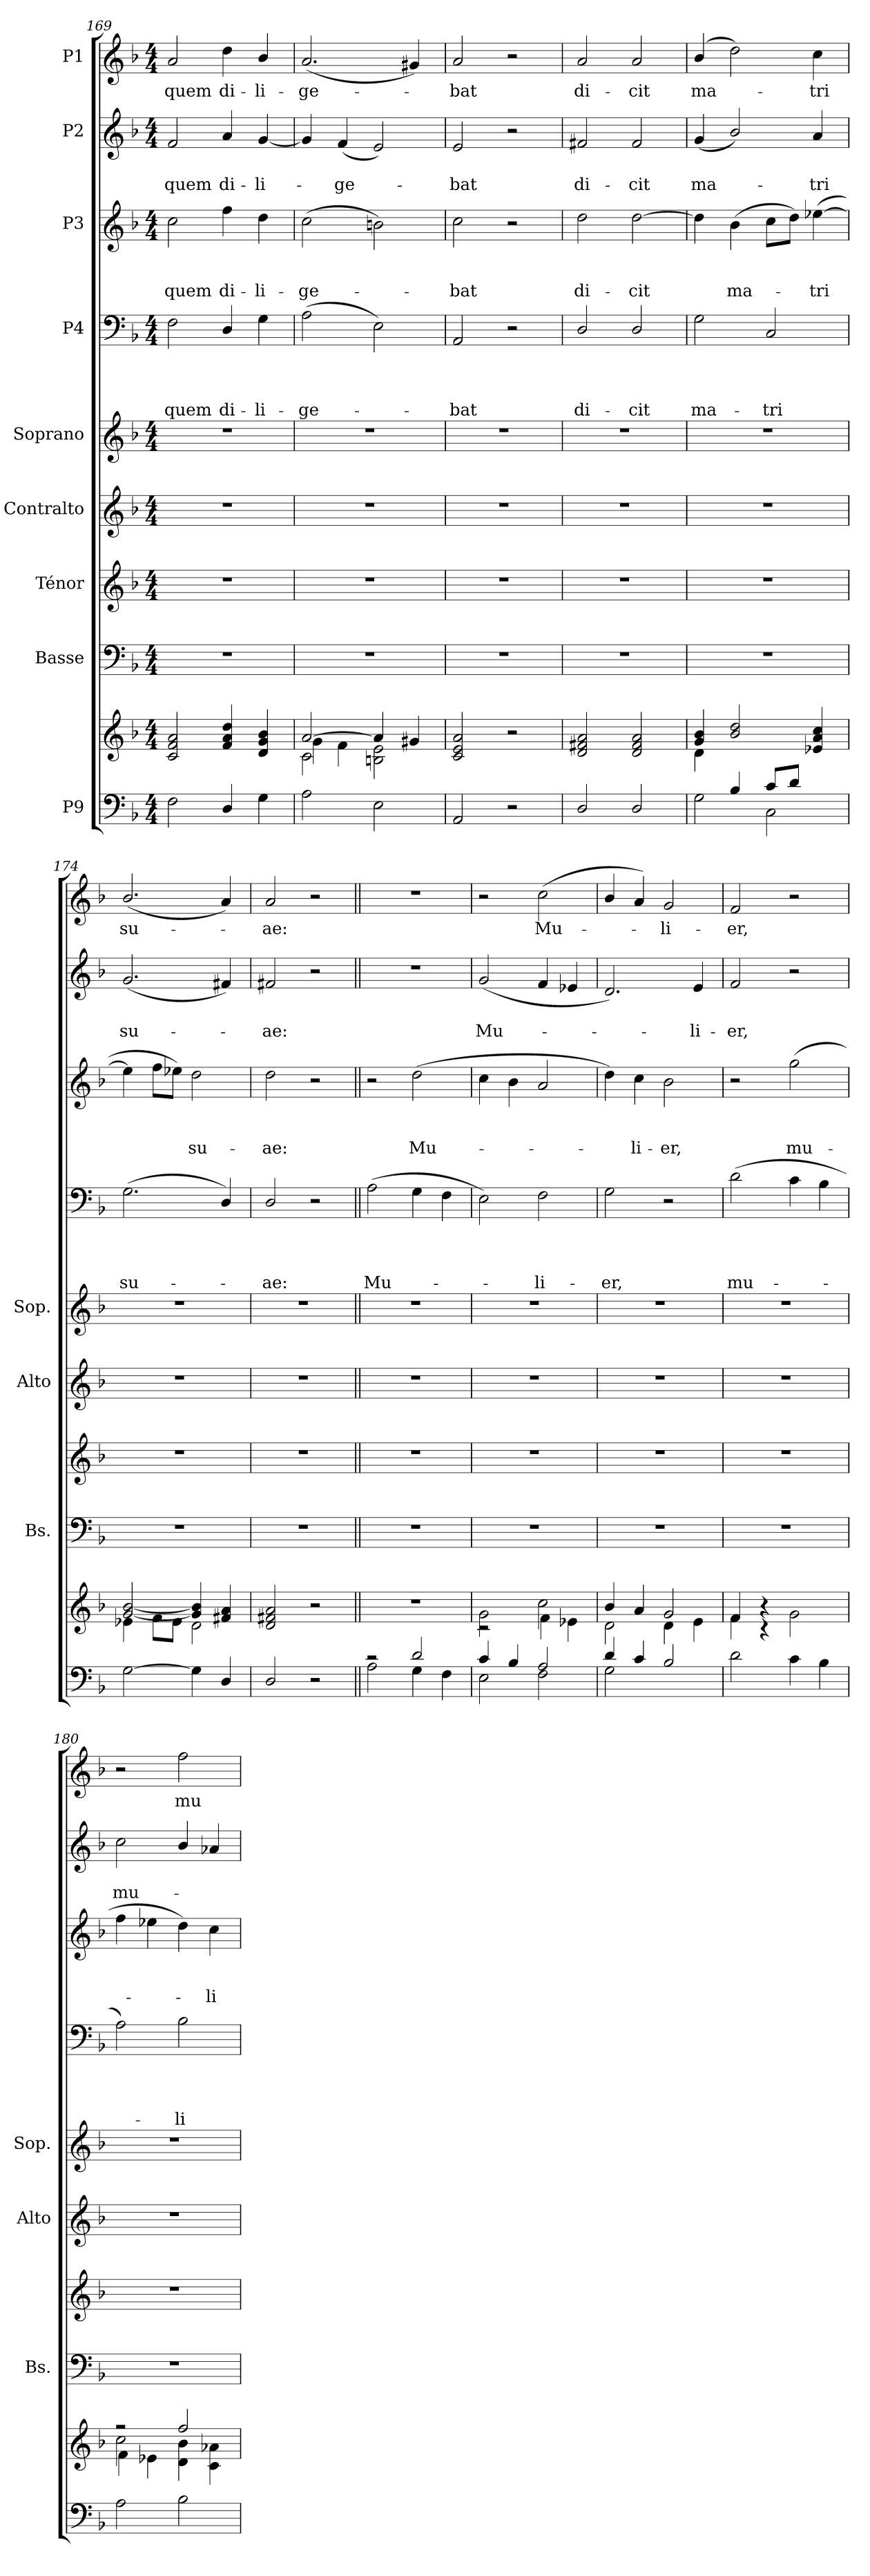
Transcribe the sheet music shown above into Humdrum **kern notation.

**kern	**kern	**kern	**kern	**kern	**kern	**kern	**text	**text	**text	**text	**kern	**text	**text	**text	**kern	**text	**text	**kern	**text
*part9	*part9	*part8	*part7	*part6	*part5	*part4	*part4	*part4	*part4	*part4	*part3	*part3	*part3	*part3	*part2	*part2	*part2	*part1	*part1
*staff10	*staff9	*staff8	*staff7	*staff6	*staff5	*staff4	*staff4	*staff4	*staff4	*staff4	*staff3	*staff3	*staff3	*staff3	*staff2	*staff2	*staff2	*staff1	*staff1
*I"P9	*	*I"Basse	*I"Ténor	*I"Contralto	*I"Soprano	*I"P4	*	*	*	*	*I"P3	*	*	*	*I"P2	*	*	*I"P1	*
*	*	*I'Bs.	*	*I'Alto	*I'Sop.	*	*	*	*	*	*	*	*	*	*	*	*	*	*
*clefF4	*clefG2	*clefF4	*clefG2	*clefG2	*clefG2	*clefF4	*	*	*	*	*clefG2	*	*	*	*clefG2	*	*	*clefG2	*
*	*	*	*ITrd7c12	*	*	*	*	*	*	*	*ITrd7c12	*	*	*	*	*	*	*	*
*k[b-]	*k[b-]	*k[b-]	*k[b-]	*k[b-]	*k[b-]	*k[b-]	*	*	*	*	*k[b-]	*	*	*	*k[b-]	*	*	*k[b-]	*
*F:	*F:	*F:	*F:	*F:	*F:	*F:	*	*	*	*	*F:	*	*	*	*F:	*	*	*F:	*
*M4/4	*M4/4	*M4/4	*M4/4	*M4/4	*M4/4	*M4/4	*	*	*	*	*M4/4	*	*	*	*M4/4	*	*	*M4/4	*
=169	=169	=169	=169	=169	=169	=169	=169	=169	=169	=169	=169	=169	=169	=169	=169	=169	=169	=169	=169
*^	*^	*	*	*	*	*	*	*	*	*	*	*	*	*	*	*	*	*	*
*	*^	*	*^	*	*	*	*	*	*	*	*	*	*	*	*	*	*	*	*	*	*
!	!	!	!	!	!	!	!	!	!	!	!	!	!	!LO:LY:b	!	!	!	!LO:LY:b	!	!	!LO:LY:b	!	!LO:LY:b
2F\	1ryy	1ryy	1ryy	1ryy	2c/ 2f/ 2a/	1r	1r	1r	1r	2F\	.	.	.	quem	2c\	.	.	quem	2f/	.	quem	2a/	quem
!	!	!	!	!	!	!	!	!	!	!	!	!	!	!LO:LY:b	!	!	!	!LO:LY:b	!	!	!LO:LY:b	!	!LO:LY:b
4D/	.	.	.	.	4f/ 4a/ 4dd/	.	.	.	.	4D/	.	.	.	di-	4f\	.	.	di-	4a/	.	di-	4dd\	di-
!	!	!	!	!	!	!	!	!	!	!	!	!	!	!LO:LY:b	!	!	!	!LO:LY:b	!	!	!LO:LY:b	!	!LO:LY:b
4G\	.	.	.	.	4d/ 4g/ 4b-/	.	.	.	.	4G\	.	.	.	-li-	4d\	.	.	-li-	[<4g/	.	-li-	4b-/	-li-
=170	=170	=170	=170	=170	=170	=170	=170	=170	=170	=170	=170	=170	=170	=170	=170	=170	=170	=170	=170	=170	=170	=170	=170
!	!	!	!	!	!	!	!	!	!	!	!	!	!	!LO:LY:b	!	!	!	!LO:LY:b	!	!	!	!	!LO:LY:b
2A\	1ryy	1ryy	[>2a/	2c\	4g\	1r	1r	1r	1r	(>2A\	.	.	.	-ge-	(>2c\	.	.	-ge-	4g/]	.	.	(<2.a/	-ge-
!	!	!	!	!	!	!	!	!	!	!	!	!	!	!	!	!	!	!	!	!	!LO:LY:b	!	!
.	.	.	.	.	4f\	.	.	.	.	.	.	.	.	.	.	.	.	.	(<4f/	.	-ge-	.	.
2E\	.	.	4a/]	4ryy	2Bn\ 2e\	.	.	.	.	2E\)	.	.	.	.	2Bn\)	.	.	.	2e/)	.	.	.	.
.	.	.	4ryy	4g#X/	.	.	.	.	.	.	.	.	.	.	.	.	.	.	.	.	.	4g#X/)	.
=171	=171	=171	=171	=171	=171	=171	=171	=171	=171	=171	=171	=171	=171	=171	=171	=171	=171	=171	=171	=171	=171	=171	=171
!	!	!	!	!	!	!	!	!	!	!	!	!	!	!LO:LY:b	!	!	!	!LO:LY:b	!	!	!LO:LY:b	!	!LO:LY:b
2AA/	1ryy	1ryy	1ryy	1ryy	2c/ 2e/ 2a/	1r	1r	1r	1r	2AA/	.	.	.	-bat	2c\	.	.	-bat	2e/	.	-bat	2a/	-bat
2r	.	.	.	.	2r	.	.	.	.	2r	.	.	.	.	2r	.	.	.	2r	.	.	2r	.
=172	=172	=172	=172	=172	=172	=172	=172	=172	=172	=172	=172	=172	=172	=172	=172	=172	=172	=172	=172	=172	=172	=172	=172
!	!	!	!	!	!	!	!	!	!	!	!	!	!	!LO:LY:b	!	!	!	!LO:LY:b	!	!	!LO:LY:b	!	!LO:LY:b
2D/	1ryy	1ryy	1ryy	1ryy	2d/ 2f#X/ 2a/	1r	1r	1r	1r	2D/	.	.	.	di-	2d\	.	.	di-	2f#X/	.	di-	2a/	di-
!	!	!	!	!	!	!	!	!	!	!	!	!	!	!LO:LY:b	!	!	!	!LO:LY:b	!	!	!LO:LY:b	!	!LO:LY:b
2D/	.	.	.	.	2d/ 2f#/ 2a/	.	.	.	.	2D/	.	.	.	-cit	[>2d\	.	.	-cit	2f#/	.	-cit	2a/	-cit
=173	=173	=173	=173	=173	=173	=173	=173	=173	=173	=173	=173	=173	=173	=173	=173	=173	=173	=173	=173	=173	=173	=173	=173
!	!	!	!	!	!	!	!	!	!	!	!	!	!	!LO:LY:b	!	!	!	!	!	!	!LO:LY:b	!	!LO:LY:b
2G\	4ryy	1ryy	1ryy	4d\	4g/ 4b-/	1r	1r	1r	1r	2G\	.	.	.	ma-	4d\]	.	.	.	(<4g/	.	ma-	(<4b-/	ma-
!	!	!	!	!	!	!	!	!	!	!	!	!	!	!	!	!	!	!LO:LY:b	!	!	!	!	!
.	4B-/	.	.	2.ryy	2b-/ 2dd/	.	.	.	.	.	.	.	.	.	(>4B-\	.	.	ma-	2b-/)	.	.	2dd\)	.
!	!	!	!	!	!	!	!	!	!	!	!	!	!	!LO:LY:b	!	!	!	!	!	!	!	!	!
8c/L	2C\	.	.	.	.	.	.	.	.	2C/	.	.	.	-tri	8c\L	.	.	.	.	.	.	.	.
8d/J	.	.	.	.	.	.	.	.	.	.	.	.	.	.	8d\J)	.	.	.	.	.	.	.	.
!	!	!	!	!	!	!	!	!	!	!	!	!	!	!	!	!	!	!LO:LY:b	!	!	!LO:LY:b	!	!LO:LY:b
4ryy	.	.	.	.	4e-X/ 4a/ 4cc/	.	.	.	.	.	.	.	.	.	(>[>4e-X\	.	.	-tri	4a/	.	-tri	4cc\	-tri
=174	=174	=174	=174	=174	=174	=174	=174	=174	=174	=174	=174	=174	=174	=174	=174	=174	=174	=174	=174	=174	=174	=174	=174
!	!	!	!	!	!	!	!	!	!	!	!	!	!	!LO:LY:b	!	!	!	!	!	!	!LO:LY:b	!	!LO:LY:b
[>2G\	1ryy	1ryy	1ryy	[>2g/ [>2b-/	4e-X\	1r	1r	1r	1r	(>2.G\	.	.	.	su-	4e-\]	.	.	.	(<2.g/	.	su-	(<2.b-/	su-
.	.	.	.	.	8f\L	.	.	.	.	.	.	.	.	.	8f\L	.	.	.	.	.	.	.	.
.	.	.	.	.	8e-\J	.	.	.	.	.	.	.	.	.	8e-X\J)	.	.	.	.	.	.	.	.
!	!	!	!	!	!	!	!	!	!	!	!	!	!	!	!	!	!	!LO:LY:b	!	!	!	!	!
4G\]	.	.	.	4g/] 4b-/]	2d\	.	.	.	.	.	.	.	.	.	2d\	.	.	su-	.	.	.	.	.
4D/	.	.	.	4f#X/ 4a/	.	.	.	.	.	4D/)	.	.	.	.	.	.	.	.	4f#X/)	.	.	4a/)	.
=175	=175	=175	=175	=175	=175	=175	=175	=175	=175	=175	=175	=175	=175	=175	=175	=175	=175	=175	=175	=175	=175	=175	=175
!	!	!	!	!	!	!	!	!	!	!	!	!	!	!LO:LY:b	!	!	!	!LO:LY:b	!	!	!LO:LY:b	!	!LO:LY:b
2D/	1ryy	1ryy	1ryy	1ryy	2d/ 2f#X/ 2a/	1r	1r	1r	1r	2D/	.	.	.	-ae:	2d\	.	.	-ae:	2f#X/	.	-ae:	2a/	-ae:
2r	.	.	.	.	2r	.	.	.	.	2r	.	.	.	.	2r	.	.	.	2r	.	.	2r	.
!!LO:PB:g=z
=176||	=176||	=176||	=176||	=176||	=176||	=176||	=176||	=176||	=176||	=176||	=176||	=176||	=176||	=176||	=176||	=176||	=176||	=176||	=176||	=176||	=176||	=176||	=176||
!	!	!	!	!	!	!	!	!	!	!	!	!	!	!LO:LY:b	!	!	!	!	!	!	!	!	!
2A\	2rc	1ryy	1ryy	1ryy	1r	1r	1r	1r	1r	(>2A\	.	.	.	Mu-	2r	.	.	.	1r	.	.	1r	.
!	!	!	!	!	!	!	!	!	!	!	!	!	!	!	!	!	!	!LO:LY:b	!	!	!	!	!
4G\	2d/	.	.	.	.	.	.	.	.	4G\	.	.	.	.	(>2d\	.	.	Mu-	.	.	.	.	.
4F\	.	.	.	.	.	.	.	.	.	4F\	.	.	.	.	.	.	.	.	.	.	.	.	.
=177	=177	=177	=177	=177	=177	=177	=177	=177	=177	=177	=177	=177	=177	=177	=177	=177	=177	=177	=177	=177	=177	=177	=177
!	!	!	!	!	!	!	!	!	!	!	!	!	!	!	!	!	!	!	!	!	!LO:LY:b	!	!
4c/	2E\	1ryy	1ryy	2rc	2g\	1r	1r	1r	1r	2E\)	.	.	.	.	4c\	.	.	.	(<2g/	.	Mu-	2r	.
4B-/	.	.	.	.	.	.	.	.	.	.	.	.	.	.	4B-\	.	.	.	.	.	.	.	.
!	!	!	!	!	!	!	!	!	!	!	!	!	!	!LO:LY:b	!	!	!	!	!	!	!	!	!LO:LY:b
2A/	2F\	.	.	2cc\	4f\	.	.	.	.	2F\	.	.	.	-li-	2A/	.	.	.	4f/	.	.	(<2cc\	Mu-
.	.	.	.	.	4e-X\	.	.	.	.	.	.	.	.	.	.	.	.	.	4e-X/	.	.	.	.
=178	=178	=178	=178	=178	=178	=178	=178	=178	=178	=178	=178	=178	=178	=178	=178	=178	=178	=178	=178	=178	=178	=178	=178
!	!	!	!	!	!	!	!	!	!	!	!	!	!	!LO:LY:b	!	!	!	!	!	!	!	!	!
4d/	2G\	1ryy	1ryy	2d\	4b-/	1r	1r	1r	1r	2G\	.	.	.	-er,	4d\)	.	.	.	2.d/)	.	.	4b-/	.
!	!	!	!	!	!	!	!	!	!	!	!	!	!	!	!	!	!	!LO:LY:b	!	!	!	!	!
4c/	.	.	.	.	4a/	.	.	.	.	.	.	.	.	.	4c\	.	.	-li-	.	.	.	4a/)	.
!	!	!	!	!	!	!	!	!	!	!	!	!	!	!	!	!	!	!LO:LY:b	!	!	!	!	!LO:LY:b
2B-/	2ryy	.	.	2g/	4d\	.	.	.	.	2r	.	.	.	.	2B-\	.	.	-er,	.	.	.	2g/	-li-
!	!	!	!	!	!	!	!	!	!	!	!	!	!	!	!	!	!	!	!	!	!LO:LY:b	!	!
.	.	.	.	.	4e\	.	.	.	.	.	.	.	.	.	.	.	.	.	4e/	.	-li-	.	.
=179	=179	=179	=179	=179	=179	=179	=179	=179	=179	=179	=179	=179	=179	=179	=179	=179	=179	=179	=179	=179	=179	=179	=179
!	!	!	!	!	!	!	!	!	!	!	!	!	!	!LO:LY:b	!	!	!	!	!	!	!LO:LY:b	!	!LO:LY:b
2d\	1ryy	1ryy	1ryy	4f/	4f\	1r	1r	1r	1r	(>2d\	.	.	.	mu-	2r	.	.	.	2f/	.	-er,	2f/	-er,
.	.	.	.	4rc	4r	.	.	.	.	.	.	.	.	.	.	.	.	.	.	.	.	.	.
!	!	!	!	!	!	!	!	!	!	!	!	!	!	!	!	!	!	!LO:LY:b	!	!	!	!	!
4c\	.	.	.	2ryy	2g\	.	.	.	.	4c\	.	.	.	.	(>2g\	.	.	mu-	2r	.	.	2r	.
4B-\	.	.	.	.	.	.	.	.	.	4B-\	.	.	.	.	.	.	.	.	.	.	.	.	.
=180	=180	=180	=180	=180	=180	=180	=180	=180	=180	=180	=180	=180	=180	=180	=180	=180	=180	=180	=180	=180	=180	=180	=180
!	!	!	!	!	!	!	!	!	!	!	!	!	!	!	!	!	!	!	!	!	!LO:LY:b	!	!
2A\	1ryy	1ryy	2rff	2cc\	4f\	1r	1r	1r	1r	2A\)	.	.	.	.	4f\	.	.	.	2cc\	.	mu-	2r	.
.	.	.	.	.	4e-X\	.	.	.	.	.	.	.	.	.	4e-X\	.	.	.	.	.	.	.	.
!	!	!	!	!	!	!	!	!	!	!	!	!	!	!LO:LY:b	!	!	!	!	!	!	!	!	!LO:LY:b
2B-\	.	.	2ff/	2ryy	4d\ 4b-\	.	.	.	.	2B-\	.	.	.	-li-	4d\)	.	.	.	4b-/	.	.	2ff\	mu-
!	!	!	!	!	!	!	!	!	!	!	!	!	!	!	!	!	!	!LO:LY:b	!	!	!	!	!
.	.	.	.	.	4c\ 4a-X\	.	.	.	.	.	.	.	.	.	4c\	.	.	-li-	4a-X/	.	.	.	.
*v	*v	*v	*	*	*	*	*	*	*	*	*	*	*	*	*	*	*	*	*	*	*	*	*
*	*v	*v	*v	*	*	*	*	*	*	*	*	*	*	*	*	*	*	*	*	*	*
=	=	=	=	=	=	=	=	=	=	=	=	=	=	=	=	=	=	=	=
*-	*-	*-	*-	*-	*-	*-	*-	*-	*-	*-	*-	*-	*-	*-	*-	*-	*-	*-	*-
